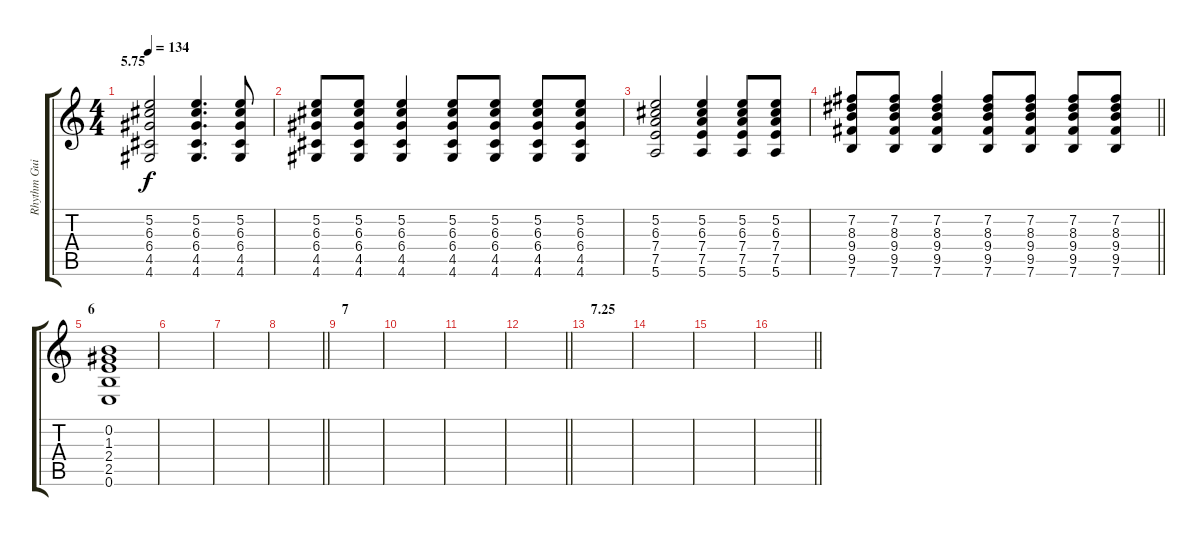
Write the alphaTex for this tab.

\track ("Rhythm Guitar" "Rhythm Gui") {instrument acousticguitarsteel}
\staff {score tabs}
\tuning (E4 B3 G3 D3 A2 E2) {hide}
\ts (4 4)
\section ("" "5.75")
\tempo 134
\clef g2
\ks c
(5.2 6.3 6.4 4.5 4.6).2{dy f} (5.2 6.3 6.4 4.5 4.6).4{d} (5.2 6.3 6.4 4.5 4.6).8 |
(5.2 6.3 6.4 4.5 4.6).8 (5.2 6.3 6.4 4.5 4.6).8 (5.2 6.3 6.4 4.5 4.6).4 (5.2 6.3 6.4 4.5 4.6).8 (5.2 6.3 6.4 4.5 4.6).8 (5.2 6.3 6.4 4.5 4.6).8 (5.2 6.3 6.4 4.5 4.6).8 |
(5.2 6.3 7.4 7.5 5.6).2 (5.2 6.3 7.4 7.5 5.6).4 (5.2 6.3 7.4 7.5 5.6).8 (5.2 6.3 7.4 7.5 5.6).8 |
\barLineRight lightlight
(7.2 8.3 9.4 9.5 7.6).8 (7.2 8.3 9.4 9.5 7.6).8 (7.2 8.3 9.4 9.5 7.6).4 (7.2 8.3 9.4 9.5 7.6).8 (7.2 8.3 9.4 9.5 7.6).8 (7.2 8.3 9.4 9.5 7.6).8 (7.2 8.3 9.4 9.5 7.6).8 |
\section ("" "6")
(0.2 1.3 2.4 2.5 0.6).1 |
|
|
\barLineRight lightlight
|
\section ("" "7")
|
|
|
\barLineRight lightlight
|
\section ("" "7.25")
|
|
|
\barLineRight lightlight
